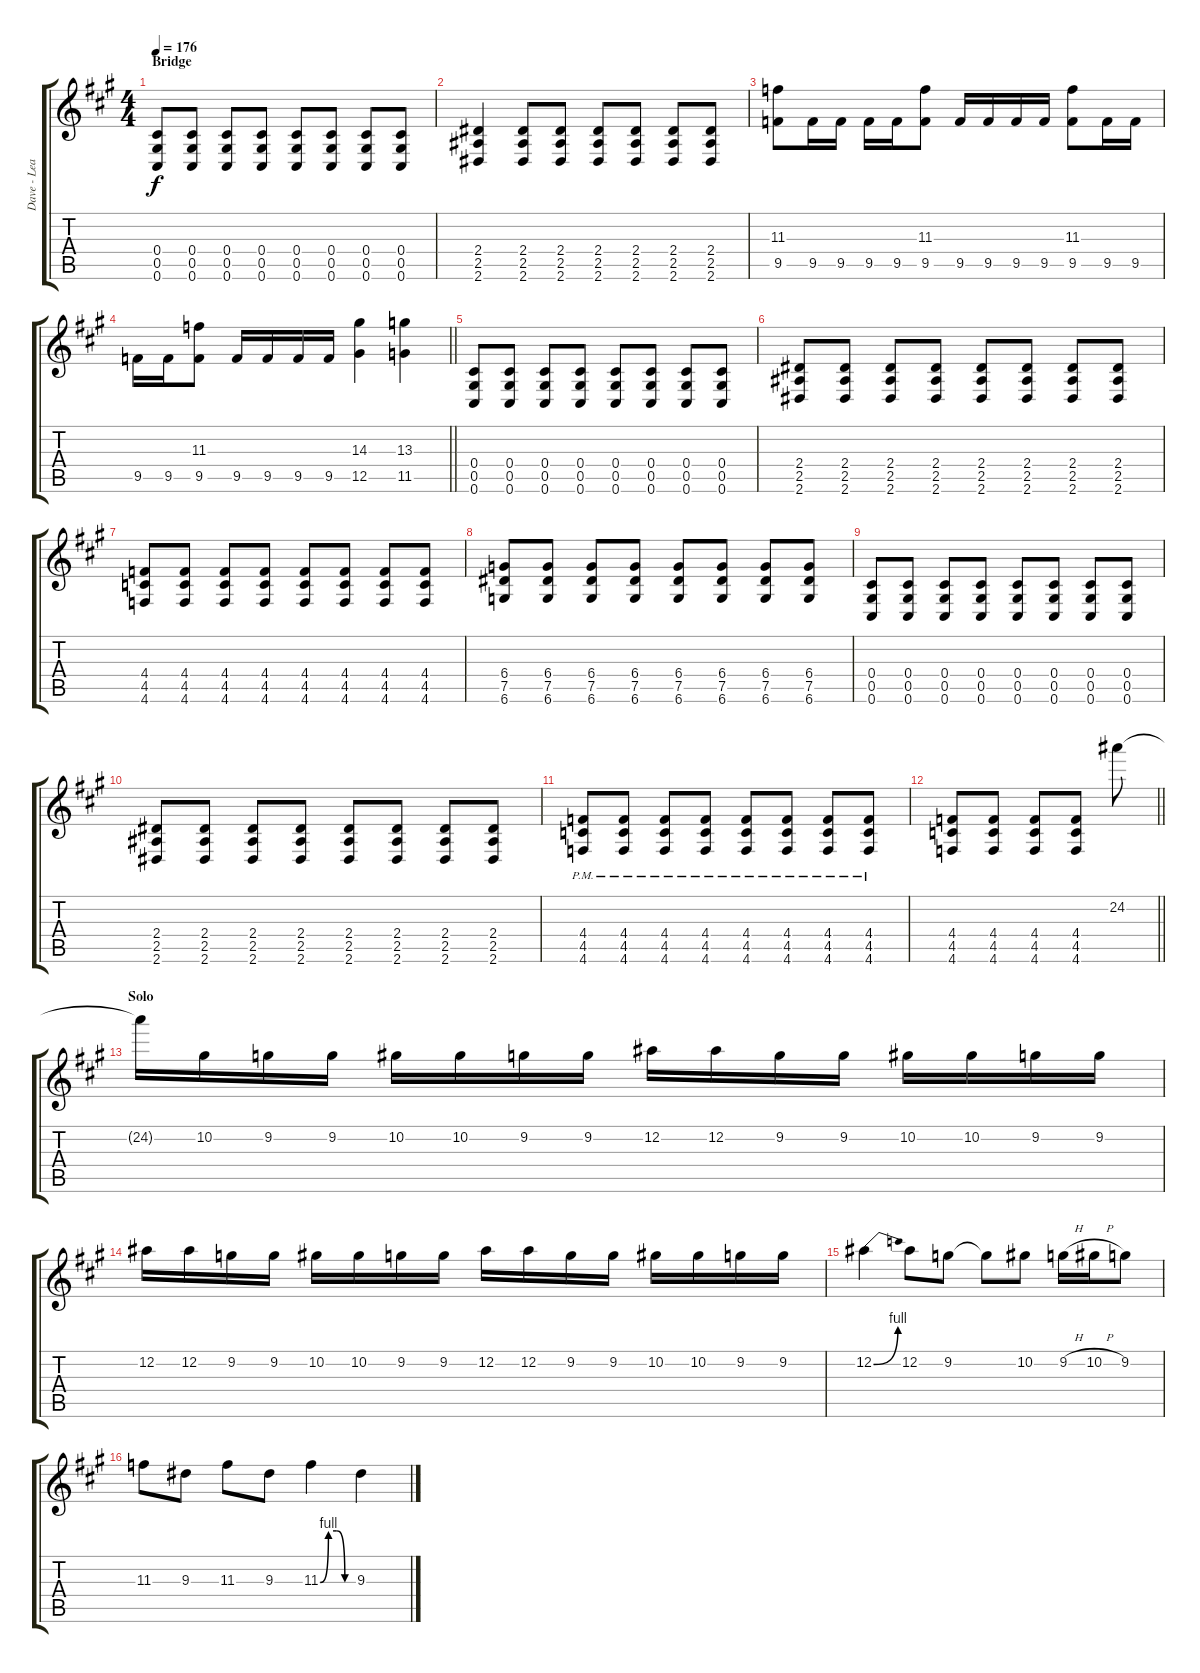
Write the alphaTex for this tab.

\track ("Dave - Lead Guitar" "Dave - Lea") {mute instrument distortionguitar}
\staff {score tabs}
\tuning (Eb4 Bb3 Gb3 Db3 Ab2 Db2) {hide}
\ts (4 4)
\section ("" "Bridge")
\tempo 176
\clef g2
\ks a
(0.4 0.5 0.6).8{dy f} (0.4 0.5 0.6).8 (0.4 0.5 0.6).8 (0.4 0.5 0.6).8 (0.4 0.5 0.6).8 (0.4 0.5 0.6).8 (0.4 0.5 0.6).8 (0.4 0.5 0.6).8 |
(2.4 2.5 2.6).4 (2.4 2.5 2.6).8 (2.4 2.5 2.6).8 (2.4 2.5 2.6).8 (2.4 2.5 2.6).8 (2.4 2.5 2.6).8 (2.4 2.5 2.6).8 |
(11.3 9.5).8 9.5.16 9.5.16 9.5.16 9.5.16 (11.3 9.5).8 9.5.16 9.5.16 9.5.16 9.5.16 (11.3 9.5).8 9.5.16 9.5.16 |
\barLineRight lightlight
9.5.16 9.5.16 (11.3 9.5).8 9.5.16 9.5.16 9.5.16 9.5.16 (14.3 12.5).4 (13.3 11.5).4 |
(0.4 0.5 0.6).8 (0.4 0.5 0.6).8 (0.4 0.5 0.6).8 (0.4 0.5 0.6).8 (0.4 0.5 0.6).8 (0.4 0.5 0.6).8 (0.4 0.5 0.6).8 (0.4 0.5 0.6).8 |
(2.4 2.5 2.6).8 (2.4 2.5 2.6).8 (2.4 2.5 2.6).8 (2.4 2.5 2.6).8 (2.4 2.5 2.6).8 (2.4 2.5 2.6).8 (2.4 2.5 2.6).8 (2.4 2.5 2.6).8 |
(4.4 4.5 4.6).8 (4.4 4.5 4.6).8 (4.4 4.5 4.6).8 (4.4 4.5 4.6).8 (4.4 4.5 4.6).8 (4.4 4.5 4.6).8 (4.4 4.5 4.6).8 (4.4 4.5 4.6).8 |
(6.4 7.5 6.6).8 (6.4 7.5 6.6).8 (6.4 7.5 6.6).8 (6.4 7.5 6.6).8 (6.4 7.5 6.6).8 (6.4 7.5 6.6).8 (6.4 7.5 6.6).8 (6.4 7.5 6.6).8 |
(0.4 0.5 0.6).8 (0.4 0.5 0.6).8 (0.4 0.5 0.6).8 (0.4 0.5 0.6).8 (0.4 0.5 0.6).8 (0.4 0.5 0.6).8 (0.4 0.5 0.6).8 (0.4 0.5 0.6).8 |
(2.4 2.5 2.6).8 (2.4 2.5 2.6).8 (2.4 2.5 2.6).8 (2.4 2.5 2.6).8 (2.4 2.5 2.6).8 (2.4 2.5 2.6).8 (2.4 2.5 2.6).8 (2.4 2.5 2.6).8 |
(4.4{pm} 4.5{pm} 4.6{pm}).8 (4.4{pm} 4.5{pm} 4.6{pm}).8 (4.4{pm} 4.5{pm} 4.6{pm}).8 (4.4{pm} 4.5{pm} 4.6{pm}).8 (4.4{pm} 4.5{pm} 4.6{pm}).8 (4.4{pm} 4.5{pm} 4.6{pm}).8 (4.4{pm} 4.5{pm} 4.6{pm}).8 (4.4{pm} 4.5{pm} 4.6{pm}).8 |
\barLineRight lightlight
(4.4 4.5 4.6).8 (4.4 4.5 4.6).8 (4.4 4.5 4.6).8 (4.4 4.5 4.6).8 24.2.8 |
\section ("" "Solo")
24.2{t}.16 10.2.16 9.2.16 9.2.16 10.2.16 10.2.16 9.2.16 9.2.16 12.2.16 12.2.16 9.2.16 9.2.16 10.2.16 10.2.16 9.2.16 9.2.16 |
12.2.16 12.2.16 9.2.16 9.2.16 10.2.16 10.2.16 9.2.16 9.2.16 12.2.16 12.2.16 9.2.16 9.2.16 10.2.16 10.2.16 9.2.16 9.2.16 |
12.2{be (bend 0 0 60 4)}.4 12.2.8 9.2.8 9.2{t}.8 10.2.8 9.2{h}.16 10.2{h}.16 9.2.8 |
11.3.8 9.3.8 11.3.8 9.3.8 11.3{be (custom 0 0 15 4 30 4 45 0 60 0)}.4 9.3.4
